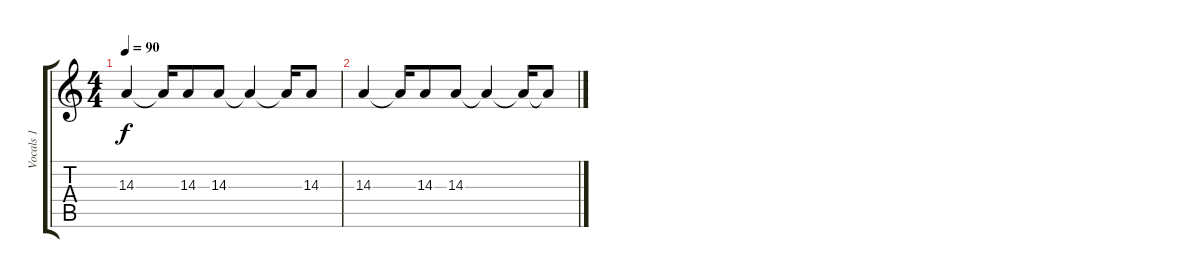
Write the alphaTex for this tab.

\track ("Vocals 1" "Vocals 1") {instrument flute}
\staff {score tabs}
\tuning (E4 B3 G3 D3 A2 E2) {hide}
\ts (4 4)
\tempo 90
\clef g2
\ks c
14.3.4{dy f} 14.3{t}.16 14.3.8 14.3.8 14.3{t}.4 14.3{t}.16 14.3.8 |
14.3.4 14.3{t}.16 14.3.8 14.3.8 14.3{t}.4 14.3{t}.16 14.3{t}.8
